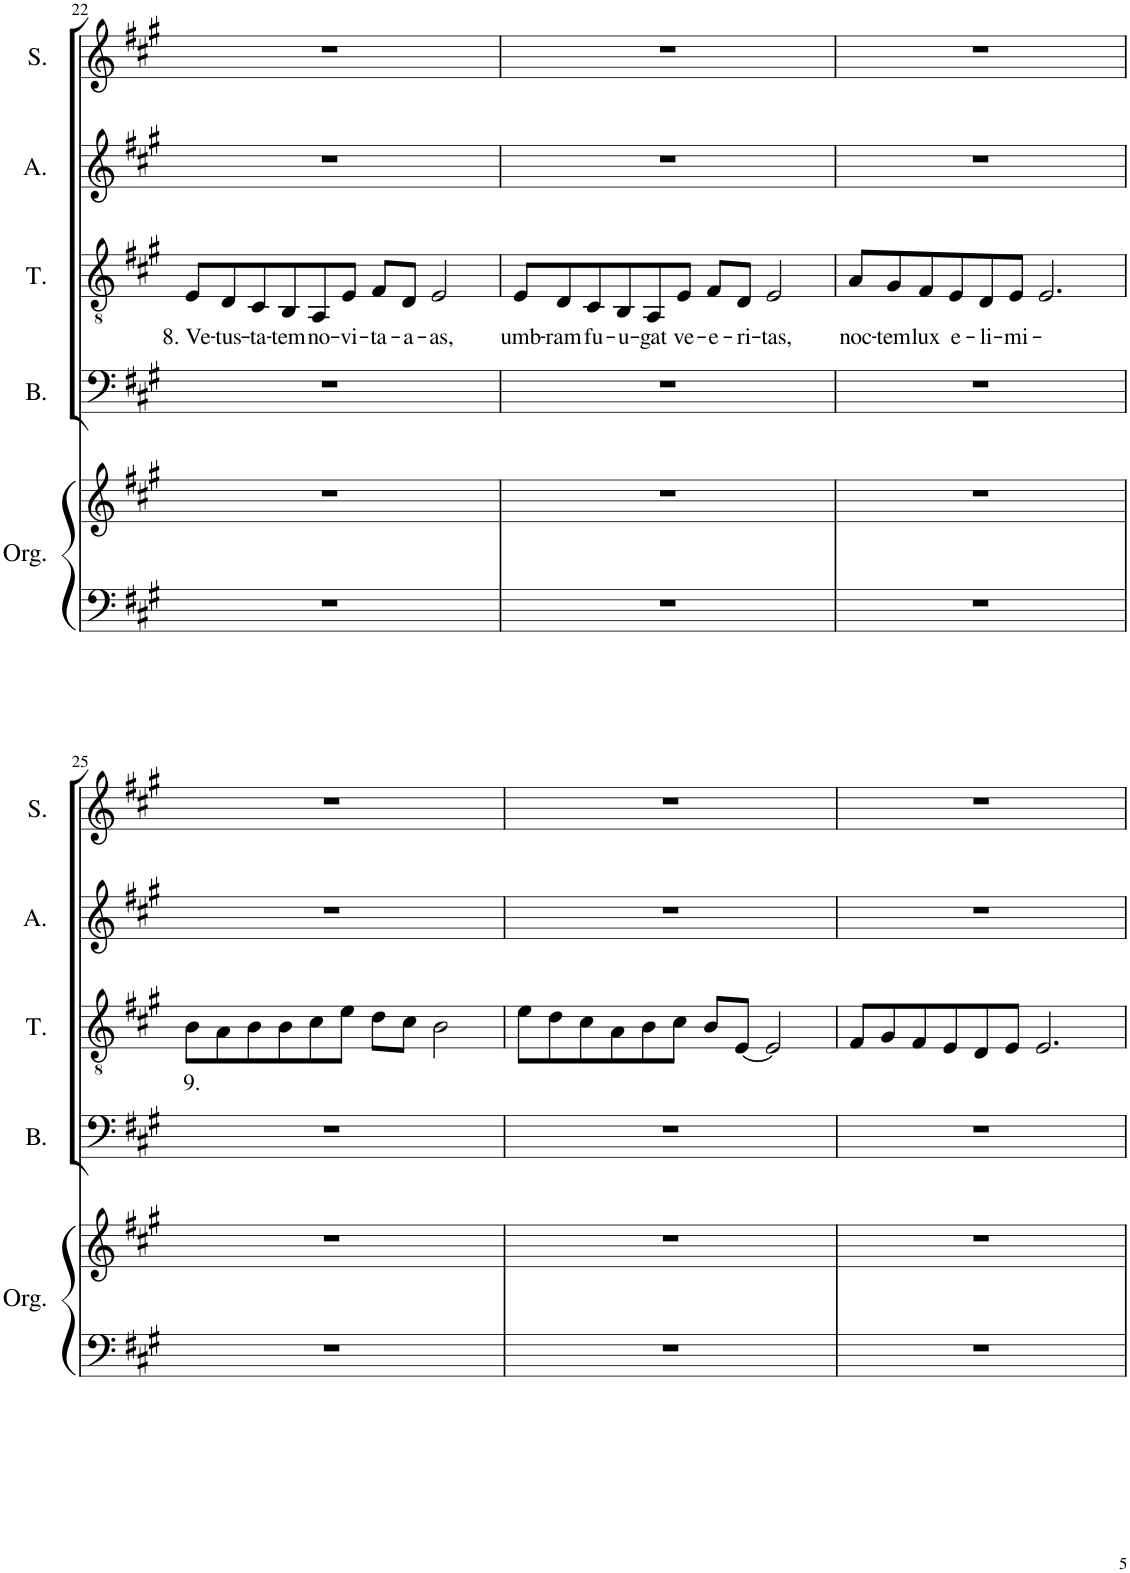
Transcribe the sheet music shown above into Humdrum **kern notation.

**kern	**kern	**kern	**kern	**text	**kern	**kern
*part5	*part5	*part4	*part3	*part3	*part2	*part1
*staff6	*staff5	*staff4	*staff3	*staff3	*staff2	*staff1
*I"Organ	*	*I"Bass	*I"Tenor	*	*I"Alto	*I"Soprano
*I'Org.	*	*I'B.	*I'T.	*	*I'A.	*I'S.
!!LO:PB:g=z
*clefF4	*clefG2	*clefF4	*clefGv2	*	*clefG2	*clefG2
*k[f#c#g#]	*k[f#c#g#]	*k[f#c#g#]	*k[f#c#g#]	*	*k[f#c#g#]	*k[f#c#g#]
*M6/4	*M6/4	*M6/4	*M6/4	*	*M6/4	*M6/4
=22	=22	=22	=22	=22	=22	=22
!	!	!	!	!LO:LY:b	!	!
1.r	1.r	1.r	8E/L	8. Ve-	1.r	1.r
!	!	!	!	!LO:LY:b	!	!
.	.	.	8D/	-tus-	.	.
!	!	!	!	!LO:LY:b	!	!
.	.	.	8C#/	-ta-	.	.
!	!	!	!	!LO:LY:b	!	!
.	.	.	8BB/	-tem	.	.
!	!	!	!	!LO:LY:b	!	!
.	.	.	8AA/	no-	.	.
!	!	!	!	!LO:LY:b	!	!
.	.	.	8E/J	-vi-	.	.
!	!	!	!	!LO:LY:b	!	!
.	.	.	8F#/L	-ta-	.	.
!	!	!	!	!LO:LY:b	!	!
.	.	.	8D/J	-a-	.	.
!	!	!	!	!LO:LY:b	!	!
.	.	.	2E/	-as,	.	.
=23	=23	=23	=23	=23	=23	=23
!	!	!	!	!LO:LY:b	!	!
1.r	1.r	1.r	8E/L	umb-	1.r	1.r
!	!	!	!	!LO:LY:b	!	!
.	.	.	8D/	-ram	.	.
!	!	!	!	!LO:LY:b	!	!
.	.	.	8C#/	fu-	.	.
!	!	!	!	!LO:LY:b	!	!
.	.	.	8BB/	-u-	.	.
!	!	!	!	!LO:LY:b	!	!
.	.	.	8AA/	-gat	.	.
!	!	!	!	!LO:LY:b	!	!
.	.	.	8E/J	ve-	.	.
!	!	!	!	!LO:LY:b	!	!
.	.	.	8F#/L	-e-	.	.
!	!	!	!	!LO:LY:b	!	!
.	.	.	8D/J	-ri-	.	.
!	!	!	!	!LO:LY:b	!	!
.	.	.	2E/	-tas,	.	.
=24	=24	=24	=24	=24	=24	=24
!	!	!	!	!LO:LY:b	!	!
1.r	1.r	1.r	8A/L	noc-	1.r	1.r
!	!	!	!	!LO:LY:b	!	!
.	.	.	8G#/	-tem	.	.
!	!	!	!	!LO:LY:b	!	!
.	.	.	8F#/	lux	.	.
!	!	!	!	!LO:LY:b	!	!
.	.	.	8E/	e-	.	.
!	!	!	!	!LO:LY:b	!	!
.	.	.	8D/	-li-	.	.
!	!	!	!	!LO:LY:b	!	!
.	.	.	8E/J	-mi-	.	.
.	.	.	2.E/	.	.	.
!!LO:LB:g=z
=25	=25	=25	=25	=25	=25	=25
!	!	!	!	!LO:LY:b	!	!
1.r	1.r	1.r	8B\L	9.	1.r	1.r
.	.	.	8A\	.	.	.
.	.	.	8B\	.	.	.
.	.	.	8B\	.	.	.
.	.	.	8c#\	.	.	.
.	.	.	8e\J	.	.	.
.	.	.	8d\L	.	.	.
.	.	.	8c#\J	.	.	.
.	.	.	2B\	.	.	.
=26	=26	=26	=26	=26	=26	=26
1.r	1.r	1.r	8e\L	.	1.r	1.r
.	.	.	8d\	.	.	.
.	.	.	8c#\	.	.	.
.	.	.	8A\	.	.	.
.	.	.	8B\	.	.	.
.	.	.	8c#\J	.	.	.
.	.	.	8B/L	.	.	.
.	.	.	[8E/J	.	.	.
.	.	.	2E/]	.	.	.
=27	=27	=27	=27	=27	=27	=27
1.r	1.r	1.r	8F#/L	.	1.r	1.r
.	.	.	8G#/	.	.	.
.	.	.	8F#/	.	.	.
.	.	.	8E/	.	.	.
.	.	.	8D/	.	.	.
.	.	.	8E/J	.	.	.
.	.	.	2.E/	.	.	.
=	=	=	=	=	=	=
*-	*-	*-	*-	*-	*-	*-
